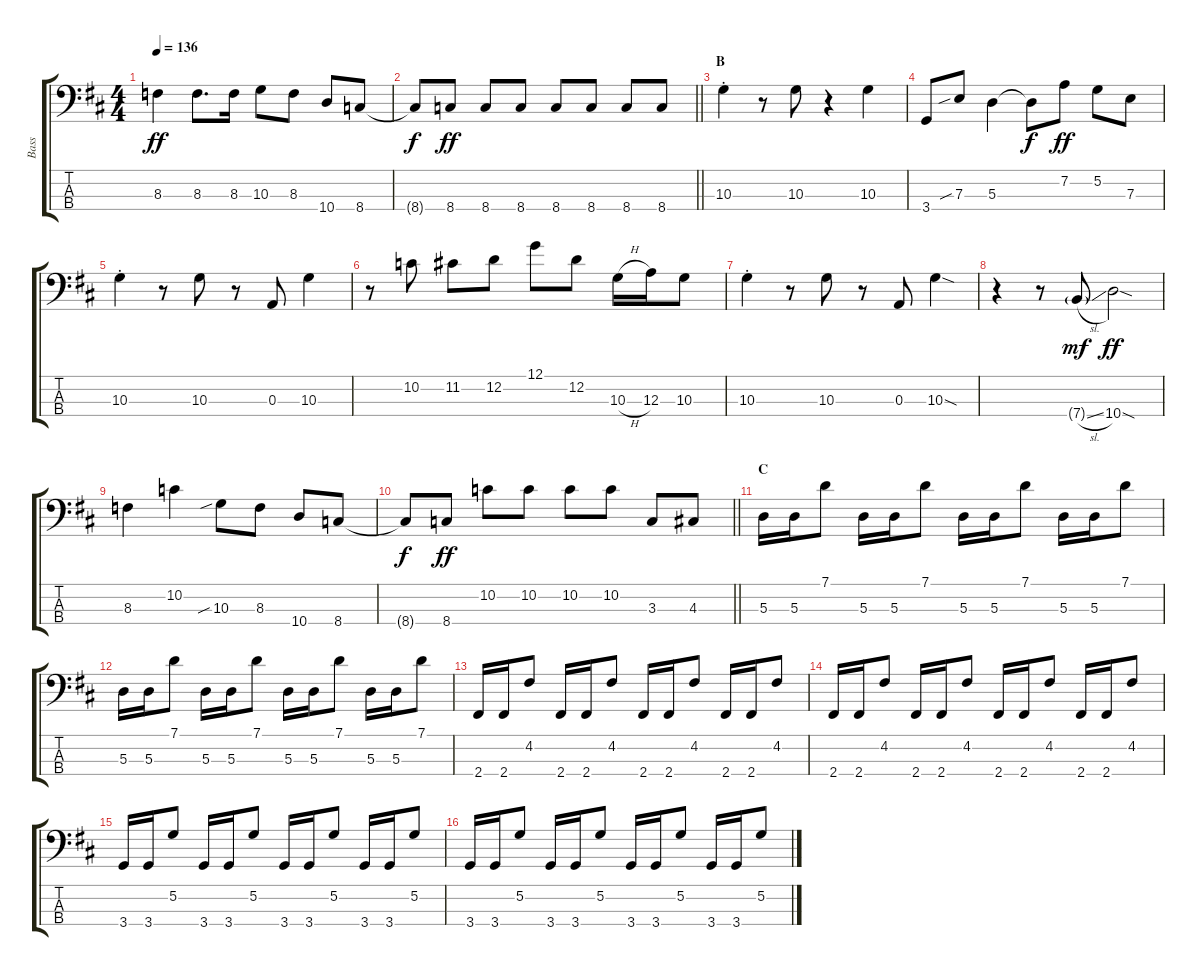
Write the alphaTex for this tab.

\track ("Bass" "Bass") {instrument electricbasspick}
\staff {score tabs}
\tuning (G2 D2 A1 E1) {hide}
\ts (4 4)
\tempo 136
\clef f4
\ks d
8.3.4{dy ff} 8.3.8{d} 8.3.16 10.3.8 8.3.8 10.4.8 8.4.8 |
\barLineRight lightlight
8.4{t}.8{dy f} 8.4.8{dy ff} 8.4.8 8.4.8 8.4.8 8.4.8 8.4.8 8.4.8 |
\section ("" "B")
10.3{st}.4 r.8 10.3.8 r.4 10.3.4 |
3.4.8 7.3{sib}.8 5.3.4 5.3{t}.8{dy f} 7.2.8{dy ff} 5.2.8 7.3.8 |
10.3{st}.4 r.8 10.3.8 r.8 0.3.8 10.3.4 |
r.8 10.2.8 11.2.8 12.2.8 12.1.8 12.2.8 10.3{h}.16 12.3.16 10.3.8 |
10.3{st}.4 r.8 10.3.8 r.8 0.3.8 10.3{sod}.4 |
r.4 r.8 7.4{sl g}.8{dy mf} 10.4{sod}.2{dy ff} |
8.3.4 10.2.4 10.3{sib}.8 8.3.8 10.4.8 8.4.8 |
\barLineRight lightlight
8.4{t}.8{dy f} 8.4.8{dy ff} 10.2.8 10.2.8 10.2.8 10.2.8 3.3.8 4.3.8 |
\section ("" "C")
5.3.16 5.3.16 7.1.8 5.3.16 5.3.16 7.1.8 5.3.16 5.3.16 7.1.8 5.3.16 5.3.16 7.1.8 |
5.3.16 5.3.16 7.1.8 5.3.16 5.3.16 7.1.8 5.3.16 5.3.16 7.1.8 5.3.16 5.3.16 7.1.8 |
2.4.16 2.4.16 4.2.8 2.4.16 2.4.16 4.2.8 2.4.16 2.4.16 4.2.8 2.4.16 2.4.16 4.2.8 |
2.4.16 2.4.16 4.2.8 2.4.16 2.4.16 4.2.8 2.4.16 2.4.16 4.2.8 2.4.16 2.4.16 4.2.8 |
3.4.16 3.4.16 5.2.8 3.4.16 3.4.16 5.2.8 3.4.16 3.4.16 5.2.8 3.4.16 3.4.16 5.2.8 |
3.4.16 3.4.16 5.2.8 3.4.16 3.4.16 5.2.8 3.4.16 3.4.16 5.2.8 3.4.16 3.4.16 5.2.8
